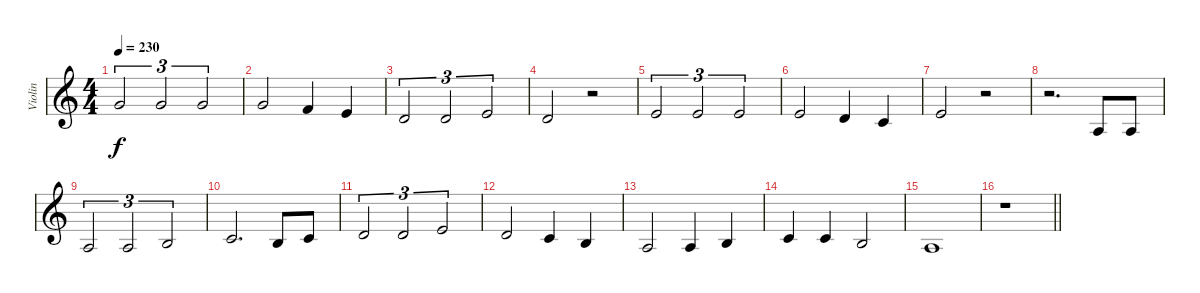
\track ("Violin" "Violin") {instrument violin}
\staff {score}
\tuning (E4 B3 G3 D3 A2 E2) {hide}
\ts (4 4)
\tempo 230
\clef g2
\ks c
3.1.2{tu (3 2) dy f} 3.1.2{tu (3 2)} 3.1.2{tu (3 2)} |
3.1.2 1.1.4 0.1.4 |
3.2.2{tu (3 2)} 3.2.2{tu (3 2)} 0.1.2{tu (3 2)} |
3.2.2 r.2 |
0.1.2{tu (3 2)} 0.1.2{tu (3 2)} 0.1.2{tu (3 2)} |
0.1.2 3.2.4 1.2.4 |
0.1.2 r.2 |
r.2{d} 2.3.8 2.3.8 |
2.3.2{tu (3 2)} 2.3.2{tu (3 2)} 0.2.2{tu (3 2)} |
1.2.2{d} 0.2.8 1.2.8 |
3.2.2{tu (3 2)} 3.2.2{tu (3 2)} 0.1.2{tu (3 2)} |
3.2.2 1.2.4 0.2.4 |
2.3.2 2.3.4 0.2.4 |
1.2.4 1.2.4 0.2.2 |
2.3.1 |
\barLineRight lightlight
r.1
